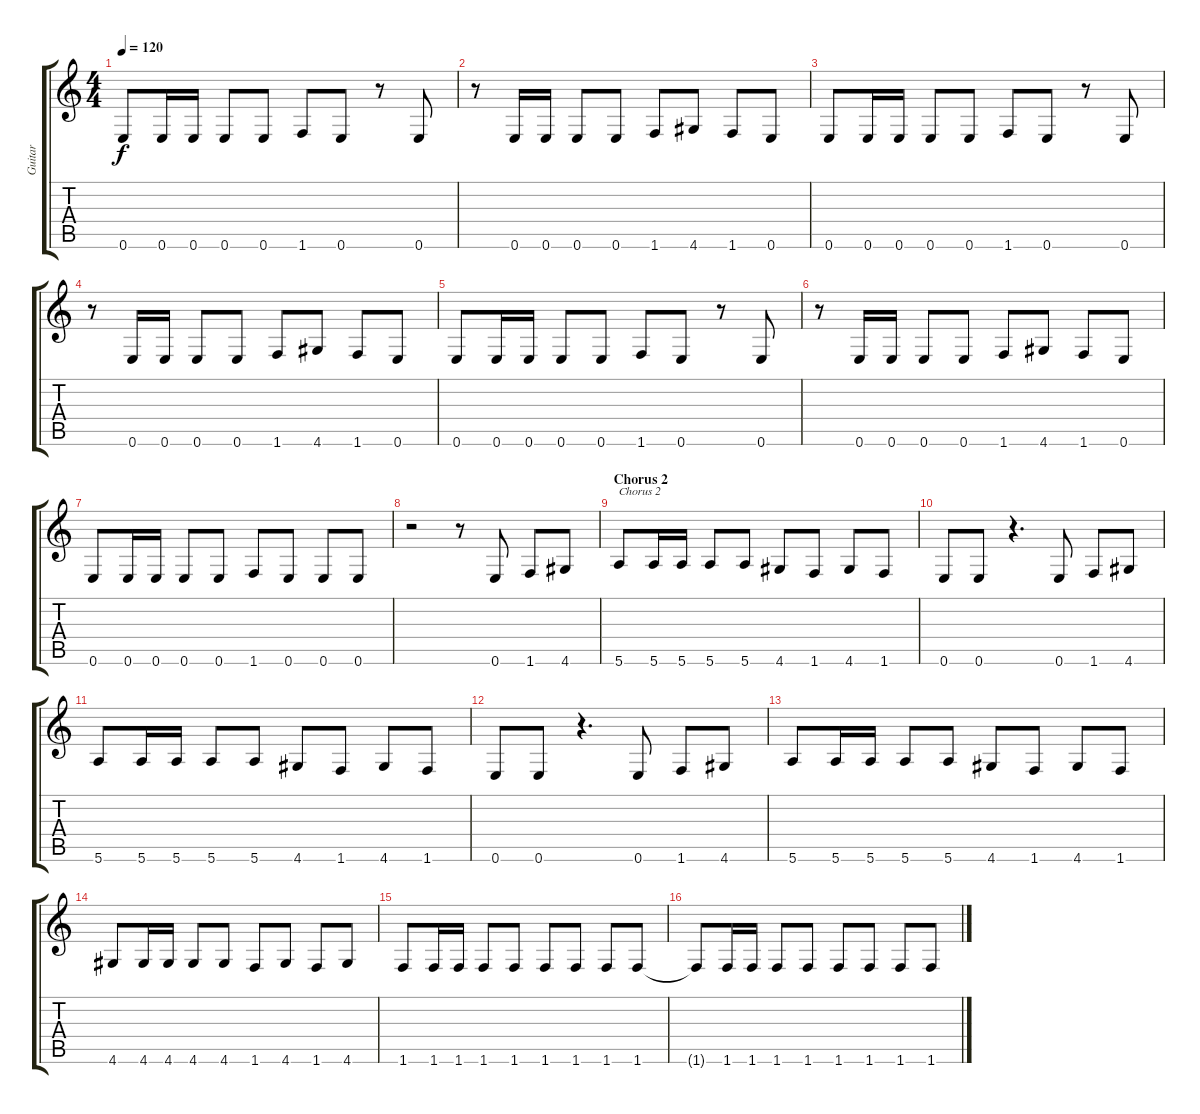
\track ("Guitar" "Guitar") {instrument overdrivenguitar}
\staff {score tabs}
\tuning (E4 B3 G3 D3 A2 E2) {hide}
\ts (4 4)
\tempo 120
\clef g2
\ks c
0.6.8{dy f} 0.6.16 0.6.16 0.6.8 0.6.8 1.6.8 0.6.8 r.8 0.6.8 |
r.8 0.6.16 0.6.16 0.6.8 0.6.8 1.6.8 4.6.8 1.6.8 0.6.8 |
0.6.8 0.6.16 0.6.16 0.6.8 0.6.8 1.6.8 0.6.8 r.8 0.6.8 |
r.8 0.6.16 0.6.16 0.6.8 0.6.8 1.6.8 4.6.8 1.6.8 0.6.8 |
0.6.8 0.6.16 0.6.16 0.6.8 0.6.8 1.6.8 0.6.8 r.8 0.6.8 |
r.8 0.6.16 0.6.16 0.6.8 0.6.8 1.6.8 4.6.8 1.6.8 0.6.8 |
0.6.8 0.6.16 0.6.16 0.6.8 0.6.8 1.6.8 0.6.8 0.6.8 0.6.8 |
r.2 r.8 0.6.8 1.6.8 4.6.8 |
\section ("" "Chorus 2")
5.6.8{txt "Chorus 2"} 5.6.16 5.6.16 5.6.8 5.6.8 4.6.8 1.6.8 4.6.8 1.6.8 |
0.6.8 0.6.8 r.4{d} 0.6.8 1.6.8 4.6.8 |
5.6.8 5.6.16 5.6.16 5.6.8 5.6.8 4.6.8 1.6.8 4.6.8 1.6.8 |
0.6.8 0.6.8 r.4{d} 0.6.8 1.6.8 4.6.8 |
5.6.8 5.6.16 5.6.16 5.6.8 5.6.8 4.6.8 1.6.8 4.6.8 1.6.8 |
4.6.8 4.6.16 4.6.16 4.6.8 4.6.8 1.6.8 4.6.8 1.6.8 4.6.8 |
1.6.8 1.6.16 1.6.16 1.6.8 1.6.8 1.6.8 1.6.8 1.6.8 1.6.8 |
1.6{t}.8 1.6.16 1.6.16 1.6.8 1.6.8 1.6.8 1.6.8 1.6.8 1.6.8
